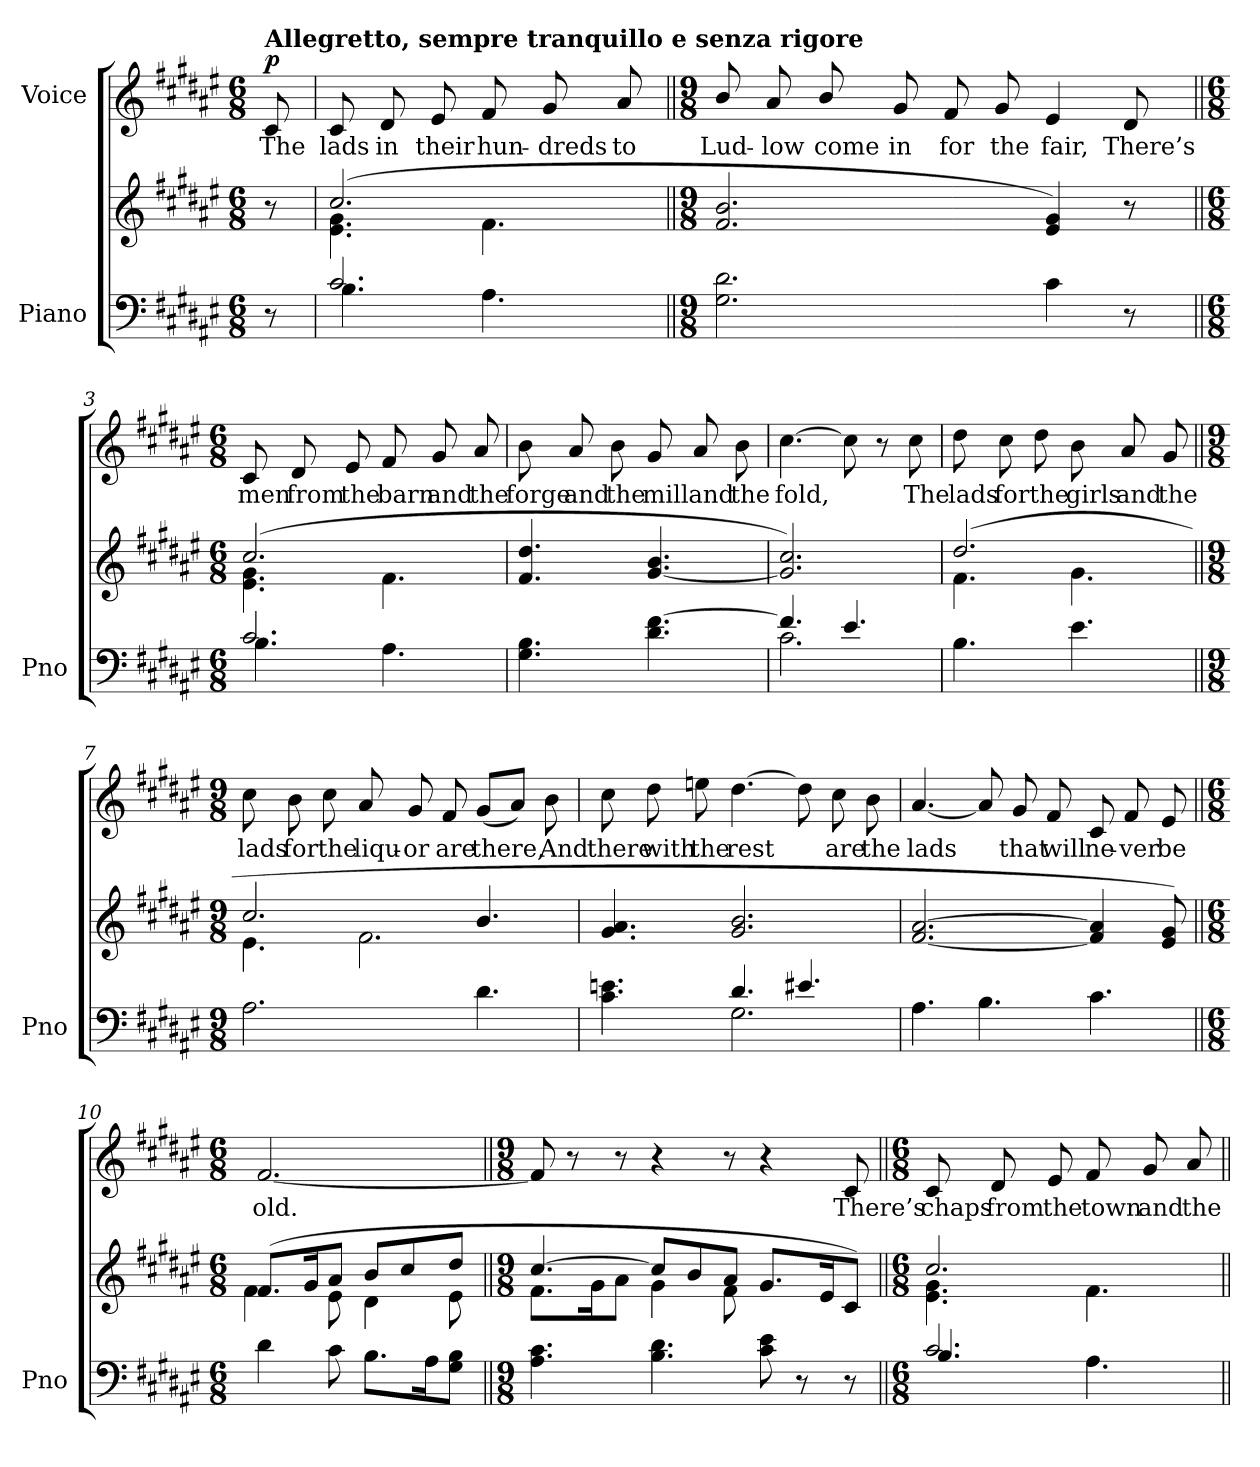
**kern	**kern	**dynam	**kern	**text	**dynam
*part2	*part2	*part2	*part1	*part1	*part1
*staff3	*staff2	*staff2/3	*staff1	*staff1	*staff1
*I"Piano	*	*	*I"Voice	*	*
*I'Pno	*	*	*	*	*
*clefF4	*clefG2	*	*clefG2	*	*
*k[f#c#g#d#a#e#]	*k[f#c#g#d#a#e#]	*	*k[f#c#g#d#a#e#]	*	*
*M6/8	*M6/8	*	*M6/8	*	*
=	=	=	=	=	=
!	!	!	!LO:TX:a:B:t=Allegretto, sempre tranquillo e senza rigore	!	!
!	!	!	!	!LO:LY:b	!LO:DY:a
8r	8r	.	8c#/	The	p
=1	=1	=1	=1	=1	=1
*^	*^	*	*	*	*
!	!	!	!	!LO:DY:b	!	!LO:LY:b	!
!	!	!	!	!LO:DY:n=1:b	!	!	!
2.c#/	4.B\	(2.cc#/	4.e#\ 4.g#\	p other-dynamics	8c#/	lads	.
!	!	!	!	!	!	!LO:LY:b	!
.	.	.	.	.	8d#/	in	.
!	!	!	!	!	!	!LO:LY:b	!
.	.	.	.	.	8e#/	their	.
!	!	!	!	!	!	!LO:LY:b	!
.	4.A#\	.	4.f#\	.	8f#/	hun-	.
!	!	!	!	!	!	!LO:LY:b	!
.	.	.	.	.	8g#/	-dreds	.
!	!	!	!	!	!	!LO:LY:b	!
.	.	.	.	.	8a#/	to	.
*v	*v	*	*	*	*	*	*
*	*v	*v	*	*	*	*
=2||	=2||	=2||	=2||	=2||	=2||
*M9/8	*M9/8	*	*M9/8	*	*
!	!	!	!	!LO:LY:b	!
2.G#\ 2.d#\	2.f#/ 2.b/	.	8b/	Lud-	.
!	!	!	!	!LO:LY:b	!
.	.	.	8a#/	-low	.
!	!	!	!	!LO:LY:b	!
.	.	.	8b/	come	.
!	!	!	!	!LO:LY:b	!
.	.	.	8g#/	in	.
!	!	!	!	!LO:LY:b	!
.	.	.	8f#/	for	.
!	!	!	!	!LO:LY:b	!
.	.	.	8g#/	the	.
!	!	!	!	!LO:LY:b	!
4c#\	4e#/ 4g#/)	.	4e#/	fair,	.
!	!	!	!	!LO:LY:b	!
8r	8r	.	8d#/	There’s	.
!!LO:LB:g=z
=3||	=3||	=3||	=3||	=3||	=3||
*M6/8	*M6/8	*	*M6/8	*	*
*^	*^	*	*	*	*
!	!	!	!	!	!	!LO:LY:b	!
2.c#/	4.B\	(2.cc#/	4.e#\ 4.g#\	.	8c#/	men	.
!	!	!	!	!	!	!LO:LY:b	!
.	.	.	.	.	8d#/	from	.
!	!	!	!	!	!	!LO:LY:b	!
.	.	.	.	.	8e#/	the	.
!	!	!	!	!	!	!LO:LY:b	!
.	4.A#\	.	4.f#\	.	8f#/	barn	.
!	!	!	!	!	!	!LO:LY:b	!
.	.	.	.	.	8g#/	and	.
!	!	!	!	!	!	!LO:LY:b	!
.	.	.	.	.	8a#/	the	.
*v	*v	*	*	*	*	*	*
*	*v	*v	*	*	*	*
=4	=4	=4	=4	=4	=4
!	!	!	!	!LO:LY:b	!
4.G#\ 4.B\	4.f#/ 4.dd#/	.	8b\	forge	.
!	!	!	!	!LO:LY:b	!
.	.	.	8a#/	and	.
!	!	!	!	!LO:LY:b	!
.	.	.	8b\	the	.
!	!	!	!	!LO:LY:b	!
4.d#\ [>4.f#\	[4.g#/ 4.b/	.	8g#/	mill	.
!	!	!	!	!LO:LY:b	!
.	.	.	8a#/	and	.
!	!	!	!	!LO:LY:b	!
.	.	.	8b\	the	.
=5	=5	=5	=5	=5	=5
*^	*	*	*	*	*
!	!	!	!	!	!LO:LY:b	!
4.f#/]	2.c#\	2.g#/] 2.cc#/)	.	[4.cc#\	fold,	.
4.e#/	.	.	.	8cc#\]	.	.
.	.	.	.	8r	.	.
!	!	!	!	!	!LO:LY:b	!
.	.	.	.	8cc#\	The	.
*v	*v	*	*	*	*	*
!!LO:LB:g=z
=6	=6	=6	=6	=6	=6
*	*^	*	*	*	*
!	!	!	!	!	!LO:LY:b	!
4.B\	(2.dd#/	4.f#\	.	8dd#\	lads	.
!	!	!	!	!	!LO:LY:b	!
.	.	.	.	8cc#\	for	.
!	!	!	!	!	!LO:LY:b	!
.	.	.	.	8dd#\	the	.
!	!	!	!	!	!LO:LY:b	!
4.e#\	.	4.g#\	.	8b\	girls	.
!	!	!	!	!	!LO:LY:b	!
.	.	.	.	8a#/	and	.
!	!	!	!	!	!LO:LY:b	!
.	.	.	.	8g#/	the	.
=7||	=7||	=7||	=7||	=7||	=7||	=7||
*M9/8	*M9/8	*	*	*M9/8	*	*
!	!	!	!	!	!LO:LY:b	!
2.A#\	2.cc#/	4.e#\	.	8cc#\	lads	.
!	!	!	!	!	!LO:LY:b	!
.	.	.	.	8b\	for	.
!	!	!	!	!	!LO:LY:b	!
.	.	.	.	8cc#\	the	.
!	!	!	!	!	!LO:LY:b	!
.	.	2.f#\	.	8a#/	liqu-	.
!	!	!	!	!	!LO:LY:b	!
.	.	.	.	8g#/	-or	.
!	!	!	!	!	!LO:LY:b	!
.	.	.	.	8f#/	are	.
!	!	!	!	!	!LO:LY:b	!
4.d#\	4.b/	.	.	(8g#/L	there,	.
.	.	.	.	8a#/J)	.	.
!	!	!	!	!	!LO:LY:b	!
.	.	.	.	8b\	And	.
*	*v	*v	*	*	*	*
!!LO:LB:g=z
=8	=8	=8	=8	=8	=8
*^	*	*	*	*	*
!	!	!	!	!	!LO:LY:b	!
4.c#\ 4.en\	4.ryy	4.g#/ 4.a#/	.	8cc#\	there	.
!	!	!	!	!	!LO:LY:b	!
.	.	.	.	8dd#\	with	.
!	!	!	!	!	!LO:LY:b	!
.	.	.	.	8een\	the	.
!	!	!	!	!	!LO:LY:b	!
4.d#/	2.G#\	2.g#/ 2.b/	.	[4.dd#\	rest	.
4.e#X/	.	.	.	8dd#\]	.	.
!	!	!	!	!	!LO:LY:b	!
.	.	.	.	8cc#\	are	.
!	!	!	!	!	!LO:LY:b	!
.	.	.	.	8b\	the	.
*v	*v	*	*	*	*	*
=9	=9	=9	=9	=9	=9
!	!	!	!	!LO:LY:b	!
4.A#\	[2.f#/ [2.a#/	.	[4.a#/	lads	.
4.B\	.	.	8a#/]	.	.
!	!	!	!	!LO:LY:b	!
.	.	.	8g#/	that	.
!	!	!	!	!LO:LY:b	!
.	.	.	8f#/	will	.
!	!	!	!	!LO:LY:b	!
4.c#\	4f#/] 4a#/]	.	8c#/	ne-	.
!	!	!	!	!LO:LY:b	!
.	.	.	8f#/	-ver	.
!	!	!	!	!LO:LY:b	!
.	8e#/ 8g#/)	.	8e#/	be	.
!!LO:PB:g=z
=10||	=10||	=10||	=10||	=10||	=10||
*M6/8	*M6/8	*	*M6/8	*	*
*	*^	*	*	*	*
!	!	!	!	!	!LO:LY:b	!
4d#\	(8.f#/L	4f#\	.	[2.f#/	old.	.
.	16g#/K	.	.	.	.	.
8c#\	8a#/J	8e#\	.	.	.	.
8.B\L	8b/L	4d#\	.	.	.	.
.	8cc#/	.	.	.	.	.
16A#\K	.	.	.	.	.	.
8G#\ 8B\J	8dd#/J	8e#\	.	.	.	.
=11||	=11||	=11||	=11||	=11||	=11||	=11||
*M9/8	*M9/8	*	*	*M9/8	*	*
4.A#\ 4.c#\	[4.cc#/	8.f#\L	.	8f#/]	.	.
.	.	.	.	8r	.	.
.	.	16g#\K	.	.	.	.
.	.	8a#\J	.	8r	.	.
4.B\ 4.d#\	8cc#/L]	4g#\	.	4r	.	.
.	8b/	.	.	.	.	.
.	8a#/J	8f#\	.	8r	.	.
8c#\ 8e#\	8.g#/L	4.ryy	.	4r	.	.
8r	.	.	.	.	.	.
.	16e#/K	.	.	.	.	.
!	!	!	!	!	!LO:LY:b	!
8r	8c#/J)	.	.	8c#/	There’s	.
=12||	=12||	=12||	=12||	=12||	=12||	=12||
*M6/8	*M6/8	*	*	*M6/8	*	*
*^	*	*	*	*	*	*
!	!	!	!	!	!	!LO:LY:b	!
2.c#/	4.B/	2.cc#/	4.e#\ 4.g#\	.	8c#/	chaps	.
!	!	!	!	!	!	!LO:LY:b	!
.	.	.	.	.	8d#/	from	.
!	!	!	!	!	!	!LO:LY:b	!
.	.	.	.	.	8e#/	the	.
!	!	!	!	!	!	!LO:LY:b	!
.	4.A#\	.	4.f#\	.	8f#/	town	.
!	!	!	!	!	!	!LO:LY:b	!
.	.	.	.	.	8g#/	and	.
!	!	!	!	!	!	!LO:LY:b	!
.	.	.	.	.	8a#/	the	.
*v	*v	*	*	*	*	*	*
*	*v	*v	*	*	*	*
=||	=||	=||	=||	=||	=||
*-	*-	*-	*-	*-	*-
